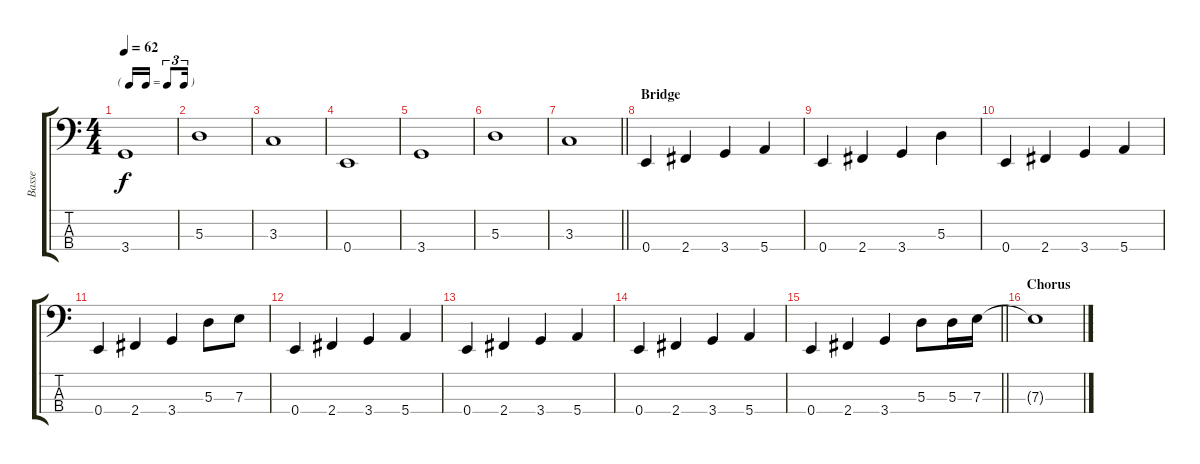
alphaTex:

\track ("Basse" "Basse") {instrument electricbassfinger}
\staff {score tabs}
\tuning (G2 D2 A1 E1) {hide}
\ts (4 4)
\tf triplet16th
\tempo 62
\clef f4
\ks c
3.4.1{dy f} |
5.3.1 |
3.3.1 |
0.4.1 |
3.4.1 |
5.3.1 |
\barLineRight lightlight
3.3.1 |
\section ("" "Bridge")
0.4.4 2.4.4 3.4.4 5.4.4 |
0.4.4 2.4.4 3.4.4 5.3.4 |
0.4.4 2.4.4 3.4.4 5.4.4 |
0.4.4 2.4.4 3.4.4 5.3.8 7.3.8 |
0.4.4 2.4.4 3.4.4 5.4.4 |
0.4.4 2.4.4 3.4.4 5.4.4 |
0.4.4 2.4.4 3.4.4 5.4.4 |
\barLineRight lightlight
0.4.4 2.4.4 3.4.4 5.3.8 5.3.16 7.3.16 |
\section ("" "Chorus")
7.3{t}.1
